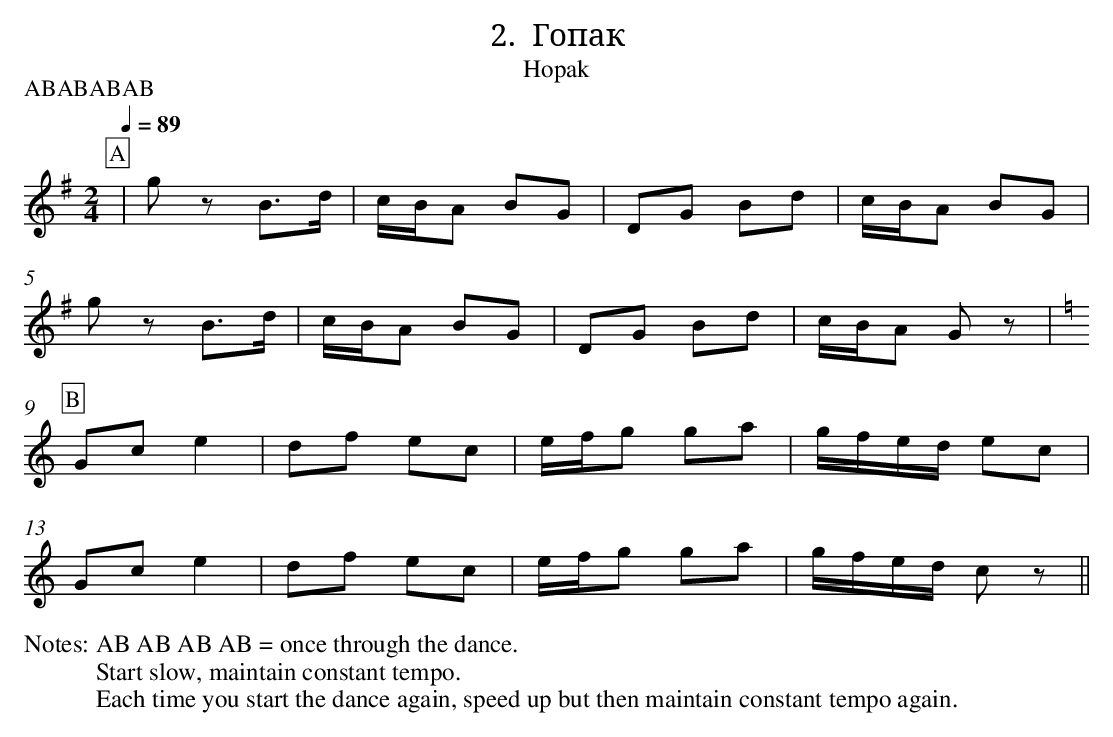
X:1
T:Гопак
T:Hopak
L:1/8
M:2/4
P:ABABABAB
Q:1/4=89
K:G
P:A
| gz B>d | c/2B/2A BG | DG Bd | c/2B/2A BG |
gz B>d | c/2B/2A BG | DG Bd | c/2B/2A Gz |
P:B
K:C
Gc e2 | df ec | e/2f/2g ga | g/2f/2e/2d/2 ec |
Gc e2 | df ec | e/2f/2g ga | g/2f/2e/2d/2 cz ||
